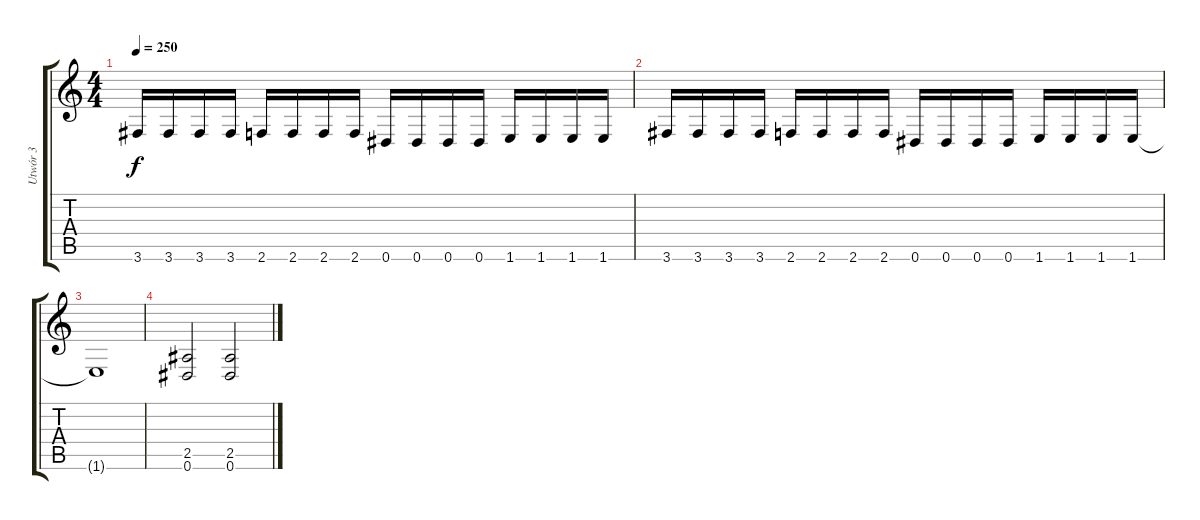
\track ("Utwór 3" "Utwór 3") {instrument distortionguitar}
\staff {score tabs}
\tuning (Eb4 Bb3 Gb3 Db3 Ab2 Eb2) {hide}
\ts (4 4)
\tempo 250
\clef g2
\ks c
3.6.16{dy f} 3.6.16 3.6.16 3.6.16 2.6.16 2.6.16 2.6.16 2.6.16 0.6.16 0.6.16 0.6.16 0.6.16 1.6.16 1.6.16 1.6.16 1.6.16 |
3.6.16 3.6.16 3.6.16 3.6.16 2.6.16 2.6.16 2.6.16 2.6.16 0.6.16 0.6.16 0.6.16 0.6.16 1.6.16 1.6.16 1.6.16 1.6.16 |
1.6{t}.1 |
(2.5 0.6).2 (2.5 0.6).2
